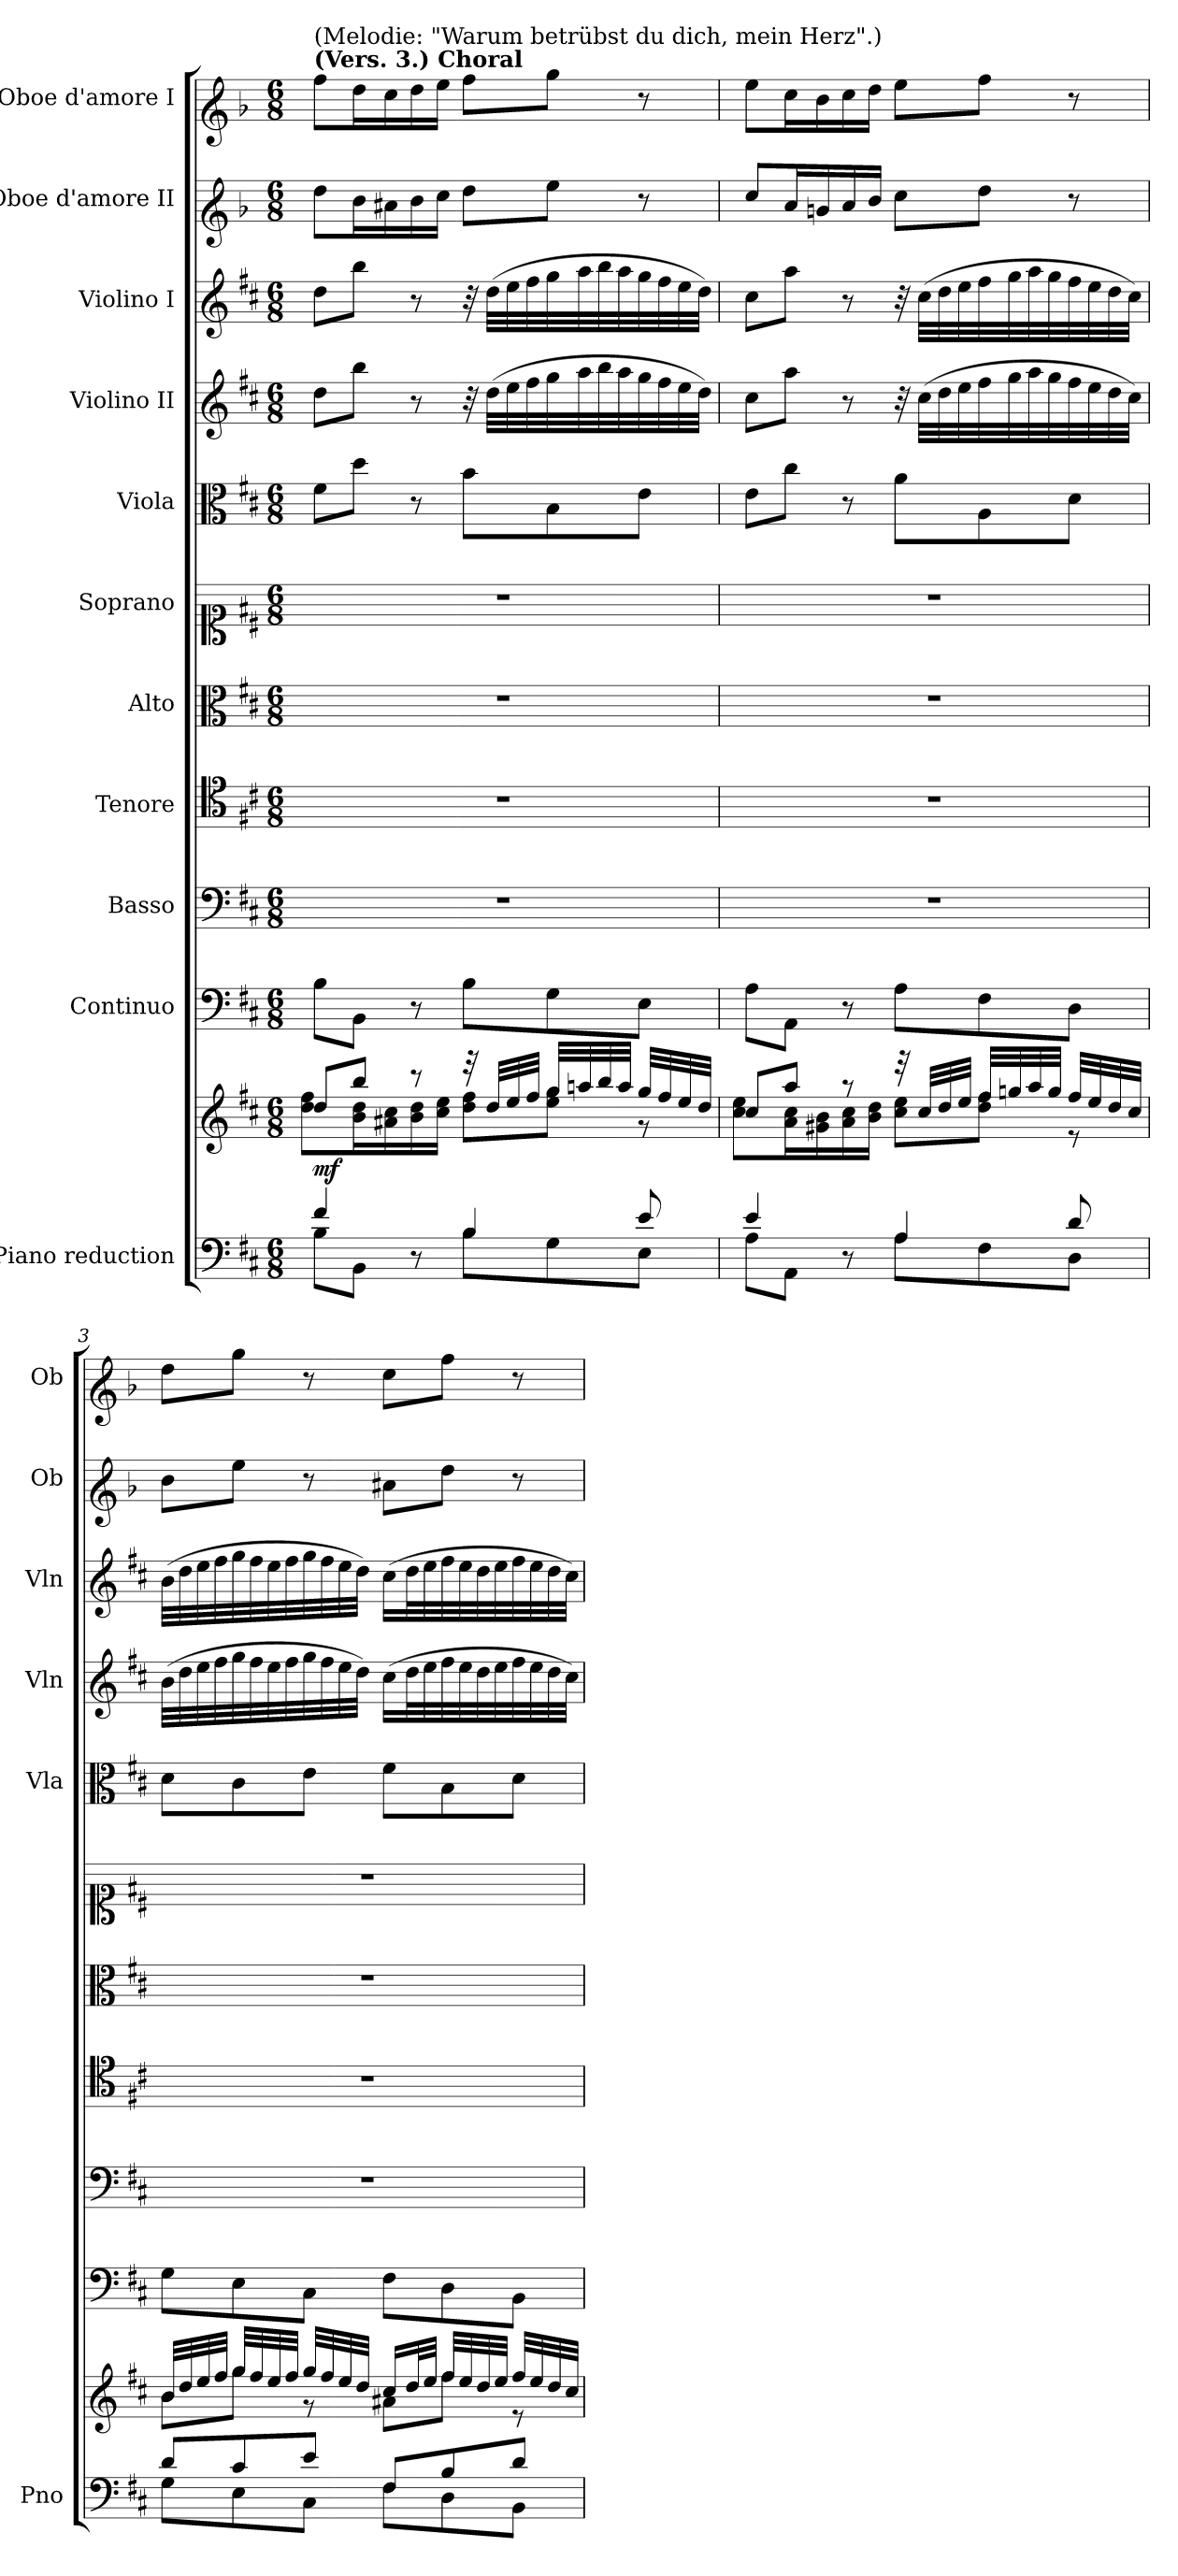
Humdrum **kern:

**kern	**kern	**dynam	**kern	**kern	**kern	**kern	**kern	**kern	**kern	**kern	**kern	**kern
*part11	*part11	*part11	*part10	*part9	*part8	*part7	*part6	*part5	*part4	*part3	*part2	*part1
*staff12	*staff11	*staff11/12	*staff10	*staff9	*staff8	*staff7	*staff6	*staff5	*staff4	*staff3	*staff2	*staff1
*I"Piano reduction	*	*	*I"Continuo	*I"Basso	*I"Tenore	*I"Alto	*I"Soprano	*I"Viola	*I"Violino II	*I"Violino I	*I"Oboe d'amore II	*I"Oboe d'amore I
*I'Pno	*	*	*	*	*	*	*	*I'Vla	*I'Vln	*I'Vln	*I'Ob	*I'Ob
*stria5	*stria5	*	*	*	*	*	*	*	*	*	*	*
*clefF4	*clefG2	*	*clefF4	*clefF4	*clefC4	*clefC3	*clefC1	*clefC3	*clefG2	*clefG2	*clefG1	*clefG1
*	*	*	*	*	*	*	*	*	*	*	*ITrd2c3	*ITrd2c3
*k[f#c#]	*k[f#c#]	*	*k[f#c#]	*k[f#c#]	*k[f#c#]	*k[f#c#]	*k[f#c#]	*k[f#c#]	*k[f#c#]	*k[f#c#]	*k[f#c#]	*k[f#c#]
*M6/8	*M6/8	*	*M6/8	*M6/8	*M6/8	*M6/8	*M6/8	*M6/8	*M6/8	*M6/8	*M6/8	*M6/8
=1	=1	=1	=1	=1	=1	=1	=1	=1	=1	=1	=1	=1
*^	*^	*	*	*	*	*	*	*	*	*	*	*
!	!	!	!	!	!	!	!	!	!	!	!	!	!	!LO:TX:a:B:t=(Vers. 3.) Choral
!	!	!	!	!	!	!	!	!	!	!	!	!	!	!LO:TX:a:t=(Melodie&colon; "Warum betrübst du dich, mein Herz".)
!	!	!	!	!LO:DY:b	!	!	!	!	!	!	!	!	!	!
4f#/	8B\L	8dd/L	8dd\ 8ff#\L	mf	8B\L	2.r	2.r	2.r	2.r	8f#\L	8dd\L	8dd\L	8dd\L	8ff#\L
.	8BB\J	8bb/J	16b\ 16dd\L	.	8BB\J	.	.	.	.	8dd\J	8bb\J	8bb\J	16b\L	16dd\L
.	.	.	16a#X\ 16cc#\	.	.	.	.	.	.	.	.	.	16a#X\	16cc#\
8r	8ryy	8r	16b\ 16dd\	.	8r	.	.	.	.	8r	8r	8r	16b\	16dd\
.	.	.	16cc#\ 16ee\JJ	.	.	.	.	.	.	.	.	.	16cc#\JJ	16ee\JJ
4B/	8B\L	32r	8dd\ 8ff#\L	.	8B\L	.	.	.	.	8b\L	32r	32r	8dd\L	8ff#\L
.	.	32dd/LLL	.	.	.	.	.	.	.	.	(32dd\LLL	(32dd\LLL	.	.
.	.	32ee/	.	.	.	.	.	.	.	.	32ee\	32ee\	.	.
.	.	32ff#/JJJ	.	.	.	.	.	.	.	.	32ff#\	32ff#\	.	.
.	8G\	32gg/LLL	8ee\ 8gg\J	.	8G\	.	.	.	.	8B\	32gg\	32gg\	8ee\J	8gg\J
.	.	32aan/	.	.	.	.	.	.	.	.	32aa\	32aa\	.	.
.	.	32bb/	.	.	.	.	.	.	.	.	32bb\	32bb\	.	.
.	.	32aa/JJJ	.	.	.	.	.	.	.	.	32aa\	32aa\	.	.
8e/	8E\J	32gg/LLL	8r	.	8E\J	.	.	.	.	8e\J	32gg\	32gg\	8r	8r
.	.	32ff#/	.	.	.	.	.	.	.	.	32ff#\	32ff#\	.	.
.	.	32ee/	.	.	.	.	.	.	.	.	32ee\	32ee\	.	.
.	.	32dd/JJJ	.	.	.	.	.	.	.	.	32dd\JJJ)	32dd\JJJ)	.	.
=2	=2	=2	=2	=2	=2	=2	=2	=2	=2	=2	=2	=2	=2	=2
4e/	8A\L	8cc#/L	8cc#\ 8ee\L	.	8A\L	2.r	2.r	2.r	2.r	8e\L	8cc#\L	8cc#\L	8cc#/L	8ee\L
.	8AA\J	8aa/J	16a\ 16cc#\L	.	8AA\J	.	.	.	.	8cc#\J	8aa\J	8aa\J	16a/L	16cc#\L
.	.	.	16g#X\ 16b\	.	.	.	.	.	.	.	.	.	16g#X/	16b\
8r	8ryy	8r	16a\ 16cc#\	.	8r	.	.	.	.	8r	8r	8r	16a/	16cc#\
.	.	.	16b\ 16dd\JJ	.	.	.	.	.	.	.	.	.	16b/JJ	16dd\JJ
4A/	8A\L	32r	8cc#\ 8ee\L	.	8A\L	.	.	.	.	8a\L	32r	32r	8cc#\L	8ee\L
.	.	32cc#/LLL	.	.	.	.	.	.	.	.	(32cc#\LLL	(32cc#\LLL	.	.
.	.	32dd/	.	.	.	.	.	.	.	.	32dd\	32dd\	.	.
.	.	32ee/JJJ	.	.	.	.	.	.	.	.	32ee\	32ee\	.	.
.	8F#\	32ff#/LLL	8dd\ 8ff#\J	.	8F#\	.	.	.	.	8A\	32ff#\	32ff#\	8dd\J	8ff#\J
.	.	32ggn/	.	.	.	.	.	.	.	.	32gg\	32gg\	.	.
.	.	32aa/	.	.	.	.	.	.	.	.	32aa\	32aa\	.	.
.	.	32gg/JJJ	.	.	.	.	.	.	.	.	32gg\	32gg\	.	.
8d/	8D\J	32ff#/LLL	8r	.	8D\J	.	.	.	.	8d\J	32ff#\	32ff#\	8r	8r
.	.	32ee/	.	.	.	.	.	.	.	.	32ee\	32ee\	.	.
.	.	32dd/	.	.	.	.	.	.	.	.	32dd\	32dd\	.	.
.	.	32cc#/JJJ	.	.	.	.	.	.	.	.	32cc#\JJJ)	32cc#\JJJ)	.	.
=3	=3	=3	=3	=3	=3	=3	=3	=3	=3	=3	=3	=3	=3	=3
8d/L	8G\L	32b/LLL	8b\L	.	8G\L	2.r	2.r	2.r	2.r	8d\L	(32b\LLL	(32b\LLL	8b\L	8dd\L
.	.	32dd/	.	.	.	.	.	.	.	.	32dd\	32dd\	.	.
.	.	32ee/	.	.	.	.	.	.	.	.	32ee\	32ee\	.	.
.	.	32ff#/JJJ	.	.	.	.	.	.	.	.	32ff#\	32ff#\	.	.
8c#/	8E\	32gg/LLL	8gg\J	.	8E\	.	.	.	.	8c#\	32gg\	32gg\	8ee\J	8gg\J
.	.	32ff#/	.	.	.	.	.	.	.	.	32ff#\	32ff#\	.	.
.	.	32ee/	.	.	.	.	.	.	.	.	32ee\	32ee\	.	.
.	.	32ff#/JJJ	.	.	.	.	.	.	.	.	32ff#\	32ff#\	.	.
8e/J	8C#\J	32gg/LLL	8r	.	8C#\J	.	.	.	.	8e\J	32gg\	32gg\	8r	8r
.	.	32ff#/	.	.	.	.	.	.	.	.	32ff#\	32ff#\	.	.
.	.	32ee/	.	.	.	.	.	.	.	.	32ee\	32ee\	.	.
.	.	32dd/JJJ	.	.	.	.	.	.	.	.	32dd\JJJ)	32dd\JJJ)	.	.
8F#/L	8F#\L	16cc#/LL	8a#X\L	.	8F#\L	.	.	.	.	8f#\L	(16cc#\LL	(16cc#\LL	8a#X\L	8cc#\L
.	.	32dd/L	.	.	.	.	.	.	.	.	32dd\L	32dd\L	.	.
.	.	32ee/JJJ	.	.	.	.	.	.	.	.	32ee\	32ee\	.	.
8B/	8D\	32ff#/LLL	8ff#\J	.	8D\	.	.	.	.	8B\	32ff#\	32ff#\	8dd\J	8ff#\J
.	.	32ee/	.	.	.	.	.	.	.	.	32ee\	32ee\	.	.
.	.	32dd/	.	.	.	.	.	.	.	.	32dd\	32dd\	.	.
.	.	32ee/JJJ	.	.	.	.	.	.	.	.	32ee\	32ee\	.	.
8d/J	8BB\J	32ff#/LLL	8r	.	8BB\J	.	.	.	.	8d\J	32ff#\	32ff#\	8r	8r
.	.	32ee/	.	.	.	.	.	.	.	.	32ee\	32ee\	.	.
.	.	32dd/	.	.	.	.	.	.	.	.	32dd\	32dd\	.	.
.	.	32cc#/JJJ	.	.	.	.	.	.	.	.	32cc#\JJJ)	32cc#\JJJ)	.	.
*v	*v	*	*	*	*	*	*	*	*	*	*	*	*	*
*	*v	*v	*	*	*	*	*	*	*	*	*	*	*
=	=	=	=	=	=	=	=	=	=	=	=	=
*-	*-	*-	*-	*-	*-	*-	*-	*-	*-	*-	*-	*-
